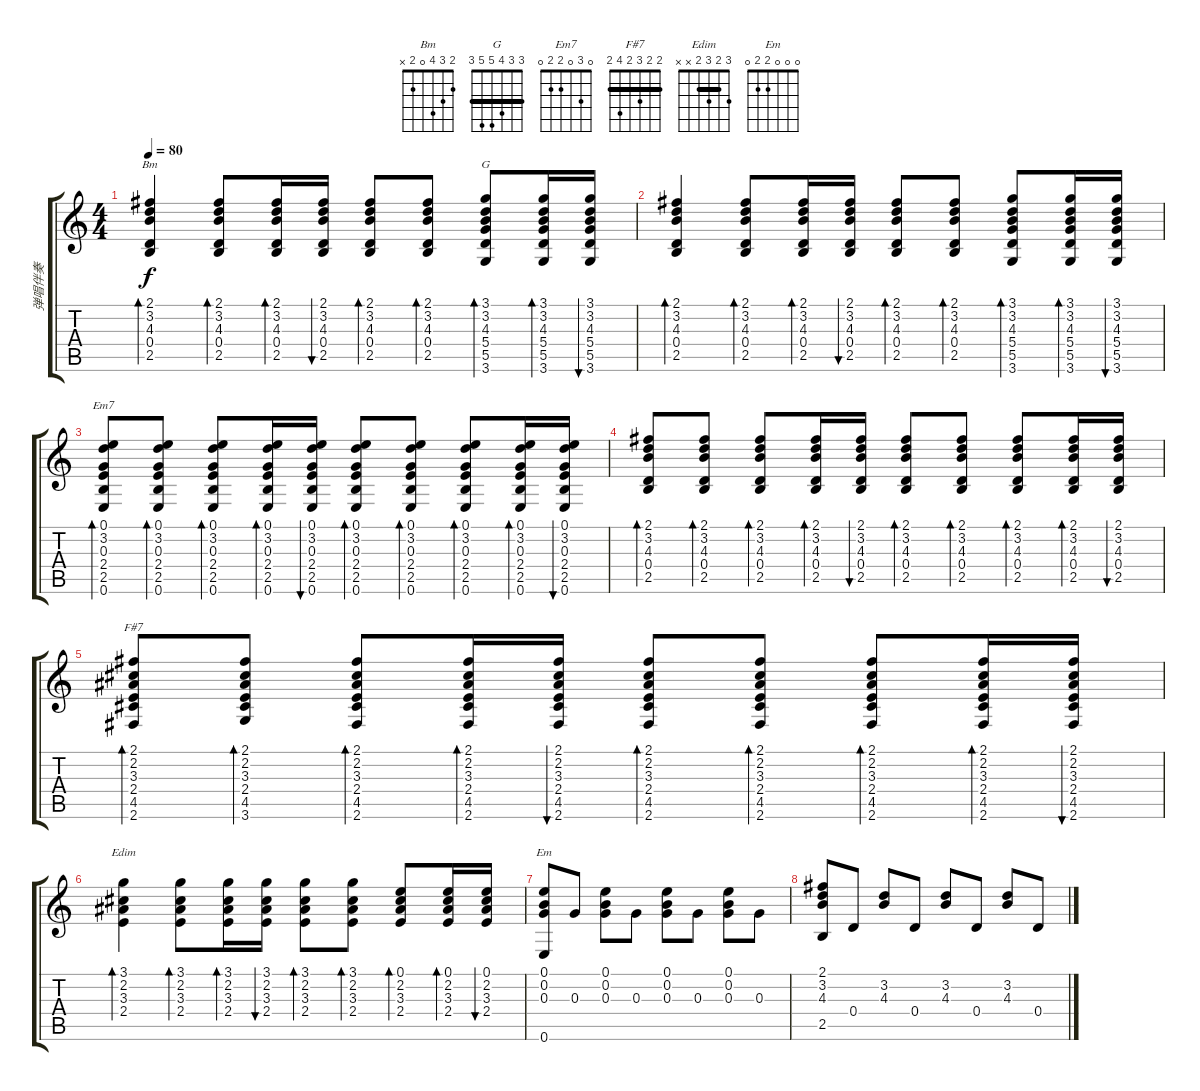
\track ("弹唱伴奏" "弹唱伴奏") {instrument contrabass}
\staff {score tabs}
\tuning (E4 B3 G3 D3 A2 E2) {hide}
\chord ("Bm" 2 3 4 0 2 x)
\chord ("G" 3 3 4 5 5 3) {barre 3}
\chord ("Em7" 0 3 0 2 2 0)
\chord ("F#7" 2 2 3 2 4 2) {barre 2}
\chord ("Edim" 3 2 3 2 x x) {barre 2}
\chord ("Em" 0 0 0 2 2 0)
\ts (4 4)
\tempo 80
\clef g2
\ks c
(2.1 3.2 4.3 0.4 2.5).4{bd 480 ch "Bm" dy f} (2.1 3.2 4.3 0.4 2.5).8{bd 240} (2.1 3.2 4.3 0.4 2.5).16{bd 120} (2.1 3.2 4.3 0.4 2.5).16{bu 120} (2.1 3.2 4.3 0.4 2.5).8{bd 240} (2.1 3.2 4.3 0.4 2.5).8{bd 240} (3.1 3.2 4.3 5.4 5.5 3.6).8{bd 240 ch "G"} (3.1 3.2 4.3 5.4 5.5 3.6).16{bd 120} (3.1 3.2 4.3 5.4 5.5 3.6).16{bu 120} |
(2.1 3.2 4.3 0.4 2.5).4{bd 480} (2.1 3.2 4.3 0.4 2.5).8{bd 240} (2.1 3.2 4.3 0.4 2.5).16{bd 120} (2.1 3.2 4.3 0.4 2.5).16{bu 120} (2.1 3.2 4.3 0.4 2.5).8{bd 240} (2.1 3.2 4.3 0.4 2.5).8{bd 240} (3.1 3.2 4.3 5.4 5.5 3.6).8{bd 240} (3.1 3.2 4.3 5.4 5.5 3.6).16{bd 120} (3.1 3.2 4.3 5.4 5.5 3.6).16{bu 120} |
(0.1 3.2 0.3 2.4 2.5 0.6).8{bd 240 ch "Em7"} (0.1 3.2 0.3 2.4 2.5 0.6).8{bd 240} (0.1 3.2 0.3 2.4 2.5 0.6).8{bd 240} (0.1 3.2 0.3 2.4 2.5 0.6).16{bd 120} (0.1 3.2 0.3 2.4 2.5 0.6).16{bu 120} (0.1 3.2 0.3 2.4 2.5 0.6).8{bd 240} (0.1 3.2 0.3 2.4 2.5 0.6).8{bd 240} (0.1 3.2 0.3 2.4 2.5 0.6).8{bd 240} (0.1 3.2 0.3 2.4 2.5 0.6).16{bd 120} (0.1 3.2 0.3 2.4 2.5 0.6).16{bu 120} |
(2.1 3.2 4.3 0.4 2.5).8{bd 240} (2.1 3.2 4.3 0.4 2.5).8{bd 240} (2.1 3.2 4.3 0.4 2.5).8{bd 240} (2.1 3.2 4.3 0.4 2.5).16{bd 120} (2.1 3.2 4.3 0.4 2.5).16{bu 120} (2.1 3.2 4.3 0.4 2.5).8{bd 240} (2.1 3.2 4.3 0.4 2.5).8{bd 240} (2.1 3.2 4.3 0.4 2.5).8{bd 240} (2.1 3.2 4.3 0.4 2.5).16{bd 120} (2.1 3.2 4.3 0.4 2.5).16{bu 120} |
(2.1 2.2 3.3 2.4 4.5 2.6).8{bd 240 ch "F#7"} (2.1 2.2 3.3 2.4 4.5 3.6).8{bd 240} (2.1 2.2 3.3 2.4 4.5 2.6).8{bd 240} (2.1 2.2 3.3 2.4 4.5 2.6).16{bd 120} (2.1 2.2 3.3 2.4 4.5 2.6).16{bu 120} (2.1 2.2 3.3 2.4 4.5 2.6).8{bd 240} (2.1 2.2 3.3 2.4 4.5 2.6).8{bd 240} (2.1 2.2 3.3 2.4 4.5 2.6).8{bd 240} (2.1 2.2 3.3 2.4 4.5 2.6).16{bd 120} (2.1 2.2 3.3 2.4 4.5 2.6).16{bu 120} |
(3.1 2.2 3.3 2.4).4{bd 480 ch "Edim"} (3.1 2.2 3.3 2.4).8{bd 240} (3.1 2.2 3.3 2.4).16{bd 120} (3.1 2.2 3.3 2.4).16{bu 120} (3.1 2.2 3.3 2.4).8{bd 240} (3.1 2.2 3.3 2.4).8{bd 240} (0.1 2.2 3.3 2.4).8{bd 240} (0.1 2.2 3.3 2.4).16{bd 120} (0.1 2.2 3.3 2.4).16{bu 120} |
(0.1 0.2 0.3 0.6).8{ch "Em"} 0.3.8 (0.1 0.2 0.3).8 0.3.8 (0.1 0.2 0.3).8 0.3.8 (0.1 0.2 0.3).8 0.3.8 |
(2.1 3.2 4.3 2.5).8 0.4.8 (3.2 4.3).8 0.4.8 (3.2 4.3).8 0.4.8 (3.2 4.3).8 0.4.8
